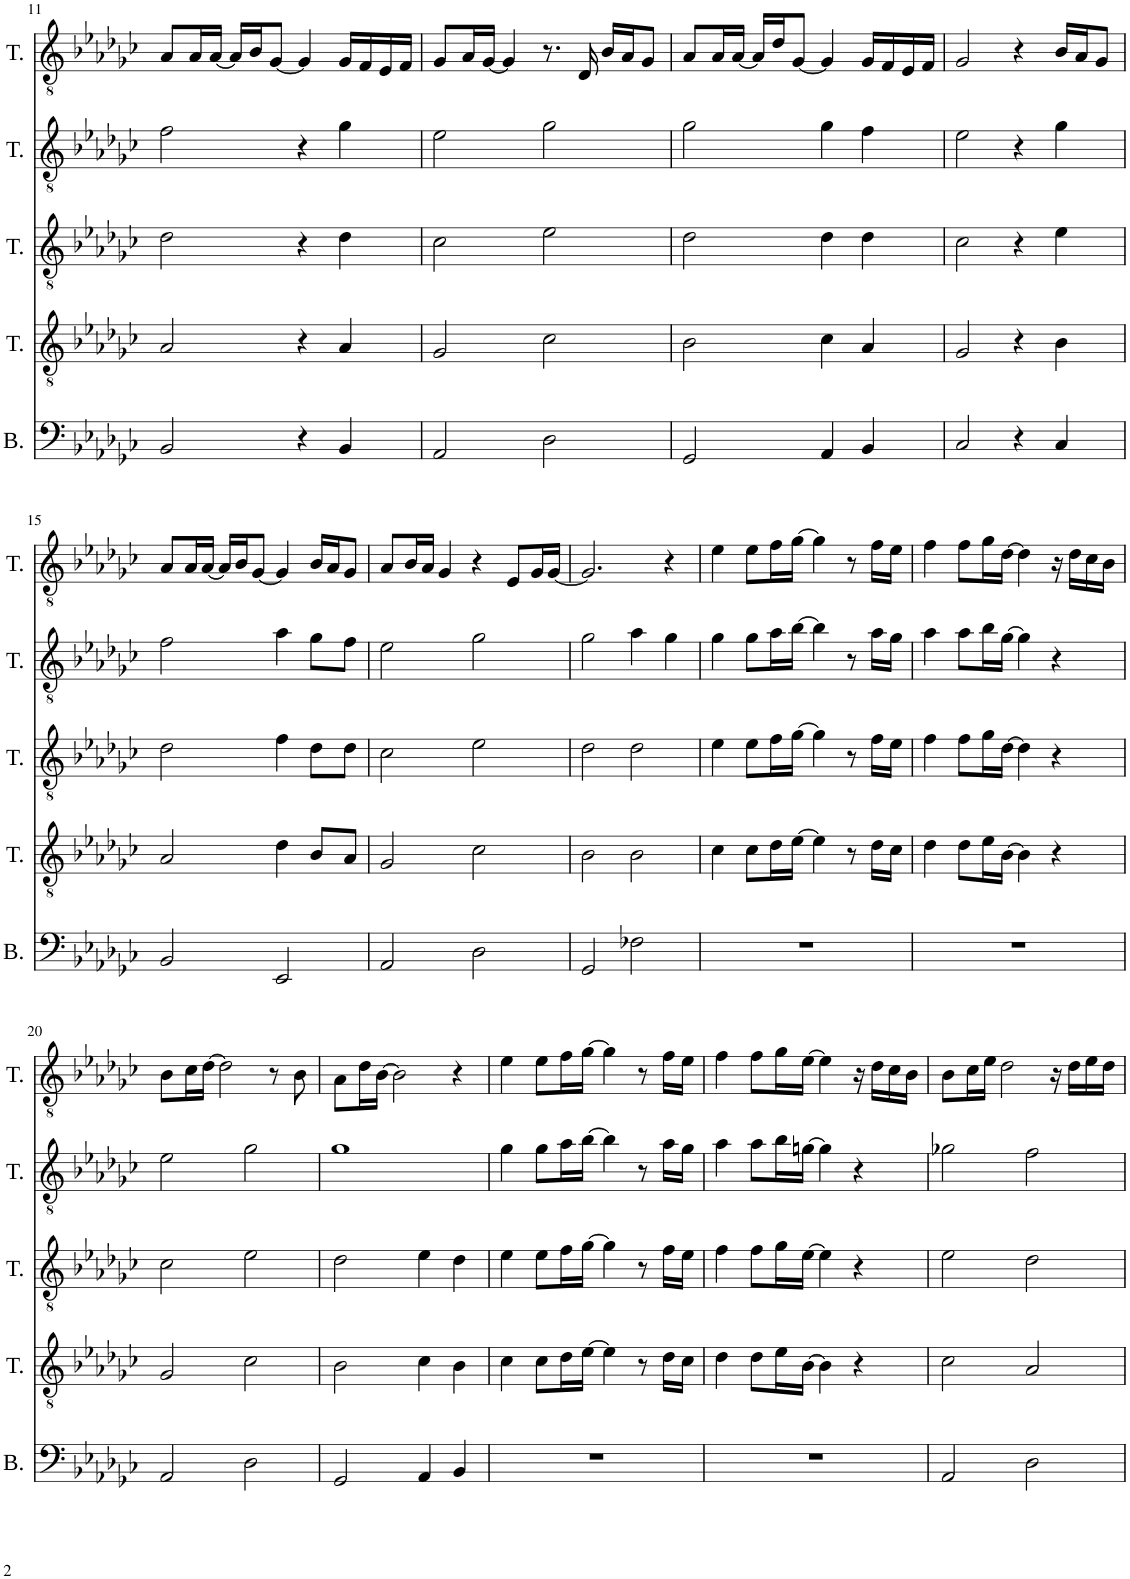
**kern	**kern	**kern	**kern	**kern
*part5	*part4	*part3	*part2	*part1
*staff5	*staff4	*staff3	*staff2	*staff1
*I"Bass	*I"Tenor	*I"Tenor	*I"Tenor	*I"Tenor
*I'B.	*I'T.	*I'T.	*I'T.	*I'T.
!!LO:PB:g=z
*clefF4	*clefGv2	*clefGv2	*clefGv2	*clefGv2
*k[b-e-a-d-g-c-]	*k[b-e-a-d-g-c-]	*k[b-e-a-d-g-c-]	*k[b-e-a-d-g-c-]	*k[b-e-a-d-g-c-]
*M4/4	*M4/4	*M4/4	*M4/4	*M4/4
=11	=11	=11	=11	=11
2BB-/	2A-/	2d-\	2f\	8A-/L
.	.	.	.	16A-/L
.	.	.	.	[16A-/JJ
.	.	.	.	16A-/LL]
.	.	.	.	16B-/J
.	.	.	.	[8G-/J
4r	4r	4r	4r	4G-/]
4BB-/	4A-/	4d-\	4g-\	16G-/LL
.	.	.	.	16F/
.	.	.	.	16E-/
.	.	.	.	16F/JJ
=12	=12	=12	=12	=12
2AA-/	2G-/	2c-\	2e-\	8G-/L
.	.	.	.	16A-/L
.	.	.	.	[16G-/JJ
.	.	.	.	4G-/]
2D-\	2c-\	2e-\	2g-\	8.r
.	.	.	.	16D-/
.	.	.	.	16B-/LL
.	.	.	.	16A-/J
.	.	.	.	8G-/J
=13	=13	=13	=13	=13
2GG-/	2B-\	2d-\	2g-\	8A-/L
.	.	.	.	16A-/L
.	.	.	.	[16A-/JJ
.	.	.	.	16A-/LL]
.	.	.	.	16d-/J
.	.	.	.	[8G-/J
4AA-/	4c-\	4d-\	4g-\	4G-/]
4BB-/	4A-/	4d-\	4f\	16G-/LL
.	.	.	.	16F/
.	.	.	.	16E-/
.	.	.	.	16F/JJ
=14	=14	=14	=14	=14
2C-/	2G-/	2c-\	2e-\	2G-/
4r	4r	4r	4r	4r
4C-/	4B-\	4e-\	4g-\	16B-/LL
.	.	.	.	16A-/J
.	.	.	.	8G-/J
!!LO:LB:g=z
=15	=15	=15	=15	=15
2BB-/	2A-/	2d-\	2f\	8A-/L
.	.	.	.	16A-/L
.	.	.	.	[16A-/JJ
.	.	.	.	16A-/LL]
.	.	.	.	16B-/J
.	.	.	.	[8G-/J
2EE-/	4d-\	4f\	4a-\	4G-/]
.	8B-/L	8d-\L	8g-\L	16B-/LL
.	.	.	.	16A-/J
.	8A-/J	8d-\J	8f\J	8G-/J
=16	=16	=16	=16	=16
2AA-/	2G-/	2c-\	2e-\	8A-/L
.	.	.	.	16B-/L
.	.	.	.	16A-/JJ
.	.	.	.	4G-/
2D-\	2c-\	2e-\	2g-\	4r
.	.	.	.	8E-/L
.	.	.	.	16G-/L
.	.	.	.	[16G-/JJ
=17	=17	=17	=17	=17
2GG-/	2B-\	2d-\	2g-\	2.G-/]
2F-X\	2B-\	2d-\	4a-\	.
.	.	.	4g-\	4r
=18	=18	=18	=18	=18
1r	4c-\	4e-\	4g-\	4e-\
.	8c-\L	8e-\L	8g-\L	8e-\L
.	16d-\L	16f\L	16a-\L	16f\L
.	[16e-\JJ	[16g-\JJ	[16b-\JJ	[16g-\JJ
.	4e-\]	4g-\]	4b-\]	4g-\]
.	8r	8r	8r	8r
.	16d-\LL	16f\LL	16a-\LL	16f\LL
.	16c-\JJ	16e-\JJ	16g-\JJ	16e-\JJ
=19	=19	=19	=19	=19
1r	4d-\	4f\	4a-\	4f\
.	8d-\L	8f\L	8a-\L	8f\L
.	16e-\L	16g-\L	16b-\L	16g-\L
.	[16B-\JJ	[16d-\JJ	[16g-\JJ	[16d-\JJ
.	4B-\]	4d-\]	4g-\]	4d-\]
.	4r	4r	4r	16r
.	.	.	.	16d-\LL
.	.	.	.	16c-\
.	.	.	.	16B-\JJ
!!LO:LB:g=z
=20	=20	=20	=20	=20
2AA-/	2G-/	2c-\	2e-\	8B-\L
.	.	.	.	16c-\L
.	.	.	.	[16d-\JJ
.	.	.	.	2d-\]
2D-\	2c-\	2e-\	2g-\	.
.	.	.	.	8r
.	.	.	.	8B-\
=21	=21	=21	=21	=21
2GG-/	2B-\	2d-\	1g-	8A-\L
.	.	.	.	16d-\L
.	.	.	.	[16B-\JJ
.	.	.	.	2B-\]
4AA-/	4c-\	4e-\	.	.
4BB-/	4B-\	4d-\	.	4r
=22	=22	=22	=22	=22
1r	4c-\	4e-\	4g-\	4e-\
.	8c-\L	8e-\L	8g-\L	8e-\L
.	16d-\L	16f\L	16a-\L	16f\L
.	[16e-\JJ	[16g-\JJ	[16b-\JJ	[16g-\JJ
.	4e-\]	4g-\]	4b-\]	4g-\]
.	8r	8r	8r	8r
.	16d-\LL	16f\LL	16a-\LL	16f\LL
.	16c-\JJ	16e-\JJ	16g-\JJ	16e-\JJ
=23	=23	=23	=23	=23
1r	4d-\	4f\	4a-\	4f\
.	8d-\L	8f\L	8a-\L	8f\L
.	16e-\L	16g-\L	16b-\L	16g-\L
.	[16B-\JJ	[16e-\JJ	[16gn\JJ	[16e-\JJ
.	4B-\]	4e-\]	4g\]	4e-\]
.	4r	4r	4r	16r
.	.	.	.	16d-\LL
.	.	.	.	16c-\
.	.	.	.	16B-\JJ
=24	=24	=24	=24	=24
2AA-/	2c-\	2e-\	2g-X\	8B-\L
.	.	.	.	16c-\L
.	.	.	.	16e-\JJ
.	.	.	.	2d-\
2D-\	2A-/	2d-\	2f\	.
.	.	.	.	16r
.	.	.	.	16d-\LL
.	.	.	.	16e-\
.	.	.	.	16d-\JJ
=	=	=	=	=
*-	*-	*-	*-	*-
